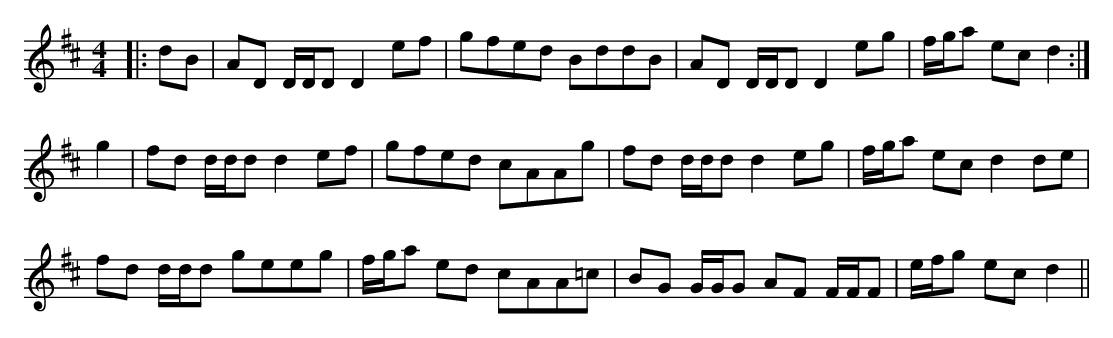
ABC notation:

X:1
M:4/4
K:D
|:dB|AD D/D/D D2 ef|gfed BddB|AD D/D/D D2 eg|f/g/a ec d2:|
g2|fd d/d/d d2 ef|gfed cAAg|fd d/d/d d2 eg|f/g/a ec d2 de|
fd d/d/d geeg|f/g/a ed cAA=c|BG G/G/G AF F/F/F|e/f/g ec d2||
